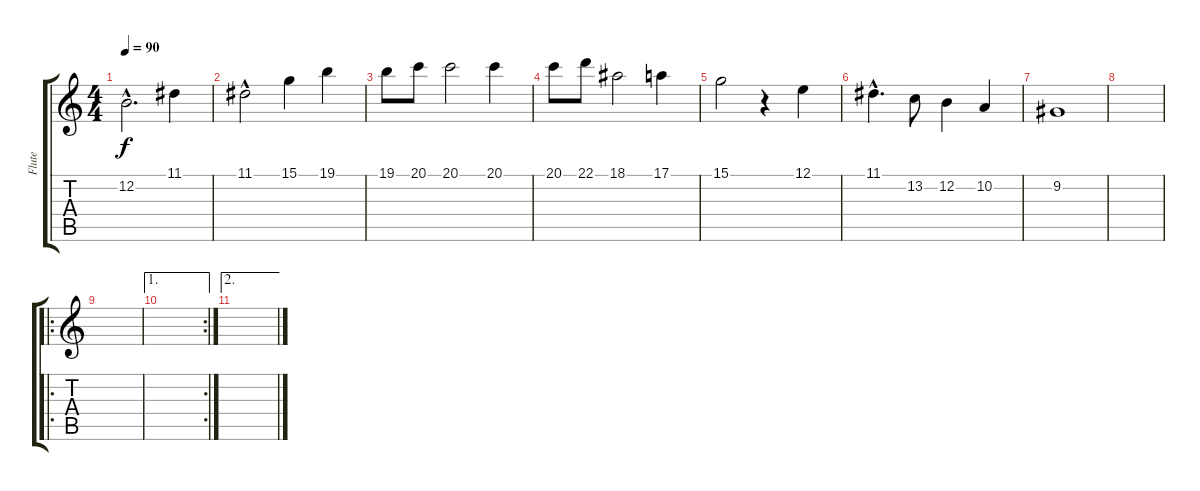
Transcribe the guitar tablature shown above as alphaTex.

\track ("Flute" "Flute") {instrument recorder}
\staff {score tabs}
\tuning (E4 B3 G3 D3 A2 E2) {hide}
\ts (4 4)
\tempo 90
\clef g2
\ks c
12.2{hac}.2{d dy f} 11.1.4 |
11.1{hac}.2 15.1.4 19.1.4 |
19.1.8 20.1.8 20.1.2 20.1.4 |
20.1.8 22.1.8 18.1.2 17.1.4 |
15.1.2 r.4 12.1.4 |
11.1{hac}.4{d} 13.2.8 12.2.4 10.2.4 |
9.2.1 |
|
\ro
|
\ae 1
\rc 2
|
\ae 2
